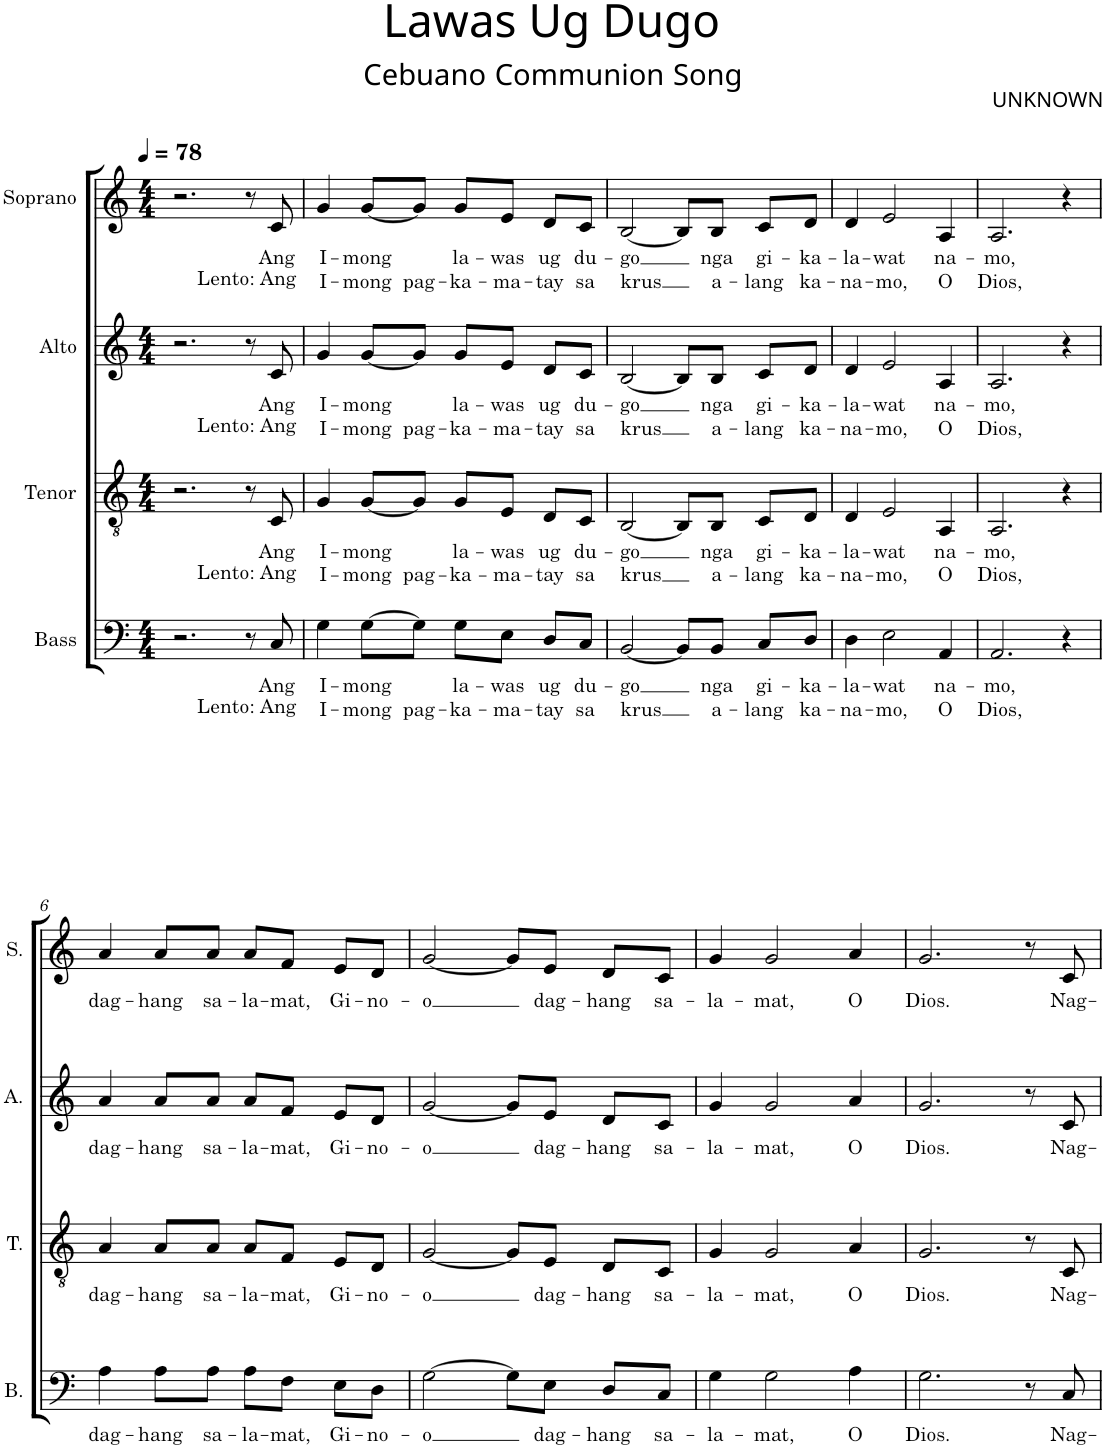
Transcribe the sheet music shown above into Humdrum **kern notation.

**kern	**text	**text	**kern	**text	**text	**kern	**text	**text	**kern	**text	**text
*part4	*part4	*part4	*part3	*part3	*part3	*part2	*part2	*part2	*part1	*part1	*part1
*staff4	*staff4	*staff4	*staff3	*staff3	*staff3	*staff2	*staff2	*staff2	*staff1	*staff1	*staff1
*I"Bass	*	*	*I"Tenor	*	*	*I"Alto	*	*	*I"Soprano	*	*
*I'B.	*	*	*I'T.	*	*	*I'A.	*	*	*I'S.	*	*
*clefF4	*	*	*clefGv2	*	*	*clefG2	*	*	*clefG2	*	*
*k[]	*	*	*k[]	*	*	*k[]	*	*	*k[]	*	*
*M4/4	*	*	*M4/4	*	*	*M4/4	*	*	*M4/4	*	*
*MM78	*	*	*MM78	*	*	*MM78	*	*	*MM78	*	*
=1	=1	=1	=1	=1	=1	=1	=1	=1	=1	=1	=1
2.r	.	.	2.r	.	.	2.r	.	.	2.r	.	.
8r	.	.	8r	.	.	8r	.	.	8r	.	.
!	!LO:LY:b	!LO:LY:b	!	!LO:LY:b	!LO:LY:b	!	!LO:LY:b	!LO:LY:b	!	!LO:LY:b	!LO:LY:b
8C/	Ang	Lento: Ang	8C/	Ang	Lento: Ang	8c/	Ang	Lento: Ang	8c/	Ang	Lento: Ang
=2	=2	=2	=2	=2	=2	=2	=2	=2	=2	=2	=2
!	!LO:LY:b	!LO:LY:b	!	!LO:LY:b	!LO:LY:b	!	!LO:LY:b	!LO:LY:b	!	!LO:LY:b	!LO:LY:b
4G\	I-	I-	4G/	I-	I-	4g/	I-	I-	4g/	I-	I-
!	!LO:LY:b	!LO:LY:b	!	!LO:LY:b	!LO:LY:b	!	!LO:LY:b	!LO:LY:b	!	!LO:LY:b	!LO:LY:b
[8G\L	-mong	-mong	[8G/L	-mong	-mong	[8g/L	-mong	-mong	[8g/L	-mong	-mong
!	!	!LO:LY:b	!	!	!LO:LY:b	!	!	!LO:LY:b	!	!	!LO:LY:b
8G\J]	.	pag-	8G/J]	.	pag-	8g/J]	.	pag-	8g/J]	.	pag-
!	!LO:LY:b	!LO:LY:b	!	!LO:LY:b	!LO:LY:b	!	!LO:LY:b	!LO:LY:b	!	!LO:LY:b	!LO:LY:b
8G\L	la-	-ka-	8G/L	la-	-ka-	8g/L	la-	-ka-	8g/L	la-	-ka-
!	!LO:LY:b	!LO:LY:b	!	!LO:LY:b	!LO:LY:b	!	!LO:LY:b	!LO:LY:b	!	!LO:LY:b	!LO:LY:b
8E\J	-was	-ma-	8E/J	-was	-ma-	8e/J	-was	-ma-	8e/J	-was	-ma-
!	!LO:LY:b	!LO:LY:b	!	!LO:LY:b	!LO:LY:b	!	!LO:LY:b	!LO:LY:b	!	!LO:LY:b	!LO:LY:b
8D/L	ug	-tay	8D/L	ug	-tay	8d/L	ug	-tay	8d/L	ug	-tay
!	!LO:LY:b	!LO:LY:b	!	!LO:LY:b	!LO:LY:b	!	!LO:LY:b	!LO:LY:b	!	!LO:LY:b	!LO:LY:b
8C/J	du-	sa	8C/J	du-	sa	8c/J	du-	sa	8c/J	du-	sa
=3	=3	=3	=3	=3	=3	=3	=3	=3	=3	=3	=3
!	!LO:LY:b	!LO:LY:b	!	!LO:LY:b	!LO:LY:b	!	!LO:LY:b	!LO:LY:b	!	!LO:LY:b	!LO:LY:b
[2BB/	-go	krus	[2BB/	-go	krus	[2B/	-go	krus	[2B/	-go	krus
8BB/L]	.	.	8BB/L]	.	.	8B/L]	.	.	8B/L]	.	.
!	!LO:LY:b	!LO:LY:b	!	!LO:LY:b	!LO:LY:b	!	!LO:LY:b	!LO:LY:b	!	!LO:LY:b	!LO:LY:b
8BB/J	nga	a-	8BB/J	nga	a-	8B/J	nga	a-	8B/J	nga	a-
!	!LO:LY:b	!LO:LY:b	!	!LO:LY:b	!LO:LY:b	!	!LO:LY:b	!LO:LY:b	!	!LO:LY:b	!LO:LY:b
8C/L	gi-	-lang	8C/L	gi-	-lang	8c/L	gi-	-lang	8c/L	gi-	-lang
!	!LO:LY:b	!LO:LY:b	!	!LO:LY:b	!LO:LY:b	!	!LO:LY:b	!LO:LY:b	!	!LO:LY:b	!LO:LY:b
8D/J	-ka-	ka-	8D/J	-ka-	ka-	8d/J	-ka-	ka-	8d/J	-ka-	ka-
=4	=4	=4	=4	=4	=4	=4	=4	=4	=4	=4	=4
!	!LO:LY:b	!LO:LY:b	!	!LO:LY:b	!LO:LY:b	!	!LO:LY:b	!LO:LY:b	!	!LO:LY:b	!LO:LY:b
4D\	-la-	-na-	4D/	-la-	-na-	4d/	-la-	-na-	4d/	-la-	-na-
!	!LO:LY:b	!LO:LY:b	!	!LO:LY:b	!LO:LY:b	!	!LO:LY:b	!LO:LY:b	!	!LO:LY:b	!LO:LY:b
2E\	-wat	-mo,	2E/	-wat	-mo,	2e/	-wat	-mo,	2e/	-wat	-mo,
!	!LO:LY:b	!LO:LY:b	!	!LO:LY:b	!LO:LY:b	!	!LO:LY:b	!LO:LY:b	!	!LO:LY:b	!LO:LY:b
4AA/	na-	O	4AA/	na-	O	4A/	na-	O	4A/	na-	O
=5	=5	=5	=5	=5	=5	=5	=5	=5	=5	=5	=5
!	!LO:LY:b	!LO:LY:b	!	!LO:LY:b	!LO:LY:b	!	!LO:LY:b	!LO:LY:b	!	!LO:LY:b	!LO:LY:b
2.AA/	-mo,	Dios,	2.AA/	-mo,	Dios,	2.A/	-mo,	Dios,	2.A/	-mo,	Dios,
4r	.	.	4r	.	.	4r	.	.	4r	.	.
!!LO:LB:g=z
=6	=6	=6	=6	=6	=6	=6	=6	=6	=6	=6	=6
!	!LO:LY:b	!	!	!LO:LY:b	!	!	!LO:LY:b	!	!	!LO:LY:b	!
4A\	dag-	.	4A/	dag-	.	4a/	dag-	.	4a/	dag-	.
!	!LO:LY:b	!	!	!LO:LY:b	!	!	!LO:LY:b	!	!	!LO:LY:b	!
8A\L	-hang	.	8A/L	-hang	.	8a/L	-hang	.	8a/L	-hang	.
!	!LO:LY:b	!	!	!LO:LY:b	!	!	!LO:LY:b	!	!	!LO:LY:b	!
8A\J	sa-	.	8A/J	sa-	.	8a/J	sa-	.	8a/J	sa-	.
!	!LO:LY:b	!	!	!LO:LY:b	!	!	!LO:LY:b	!	!	!LO:LY:b	!
8A\L	-la-	.	8A/L	-la-	.	8a/L	-la-	.	8a/L	-la-	.
!	!LO:LY:b	!	!	!LO:LY:b	!	!	!LO:LY:b	!	!	!LO:LY:b	!
8F\J	-mat,	.	8F/J	-mat,	.	8f/J	-mat,	.	8f/J	-mat,	.
!	!LO:LY:b	!	!	!LO:LY:b	!	!	!LO:LY:b	!	!	!LO:LY:b	!
8E\L	Gi-	.	8E/L	Gi-	.	8e/L	Gi-	.	8e/L	Gi-	.
!	!LO:LY:b	!	!	!LO:LY:b	!	!	!LO:LY:b	!	!	!LO:LY:b	!
8D\J	-no-	.	8D/J	-no-	.	8d/J	-no-	.	8d/J	-no-	.
=7	=7	=7	=7	=7	=7	=7	=7	=7	=7	=7	=7
!	!LO:LY:b	!	!	!LO:LY:b	!	!	!LO:LY:b	!	!	!LO:LY:b	!
[2G\	-o	.	[2G/	-o	.	[2g/	-o	.	[2g/	-o	.
8G\L]	.	.	8G/L]	.	.	8g/L]	.	.	8g/L]	.	.
!	!LO:LY:b	!	!	!LO:LY:b	!	!	!LO:LY:b	!	!	!LO:LY:b	!
8E\J	dag-	.	8E/J	dag-	.	8e/J	dag-	.	8e/J	dag-	.
!	!LO:LY:b	!	!	!LO:LY:b	!	!	!LO:LY:b	!	!	!LO:LY:b	!
8D/L	-hang	.	8D/L	-hang	.	8d/L	-hang	.	8d/L	-hang	.
!	!LO:LY:b	!	!	!LO:LY:b	!	!	!LO:LY:b	!	!	!LO:LY:b	!
8C/J	sa-	.	8C/J	sa-	.	8c/J	sa-	.	8c/J	sa-	.
=8	=8	=8	=8	=8	=8	=8	=8	=8	=8	=8	=8
!	!LO:LY:b	!	!	!LO:LY:b	!	!	!LO:LY:b	!	!	!LO:LY:b	!
4G\	-la-	.	4G/	-la-	.	4g/	-la-	.	4g/	-la-	.
!	!LO:LY:b	!	!	!LO:LY:b	!	!	!LO:LY:b	!	!	!LO:LY:b	!
2G\	-mat,	.	2G/	-mat,	.	2g/	-mat,	.	2g/	-mat,	.
!	!LO:LY:b	!	!	!LO:LY:b	!	!	!LO:LY:b	!	!	!LO:LY:b	!
4A\	O	.	4A/	O	.	4a/	O	.	4a/	O	.
=9	=9	=9	=9	=9	=9	=9	=9	=9	=9	=9	=9
!	!LO:LY:b	!	!	!LO:LY:b	!	!	!LO:LY:b	!	!	!LO:LY:b	!
2.G\	Dios.	.	2.G/	Dios.	.	2.g/	Dios.	.	2.g/	Dios.	.
8r	.	.	8r	.	.	8r	.	.	8r	.	.
!	!LO:LY:b	!	!	!LO:LY:b	!	!	!LO:LY:b	!	!	!LO:LY:b	!
8C/	Nag-	.	8C/	Nag-	.	8c/	Nag-	.	8c/	Nag-	.
=	=	=	=	=	=	=	=	=	=	=	=
*-	*-	*-	*-	*-	*-	*-	*-	*-	*-	*-	*-
